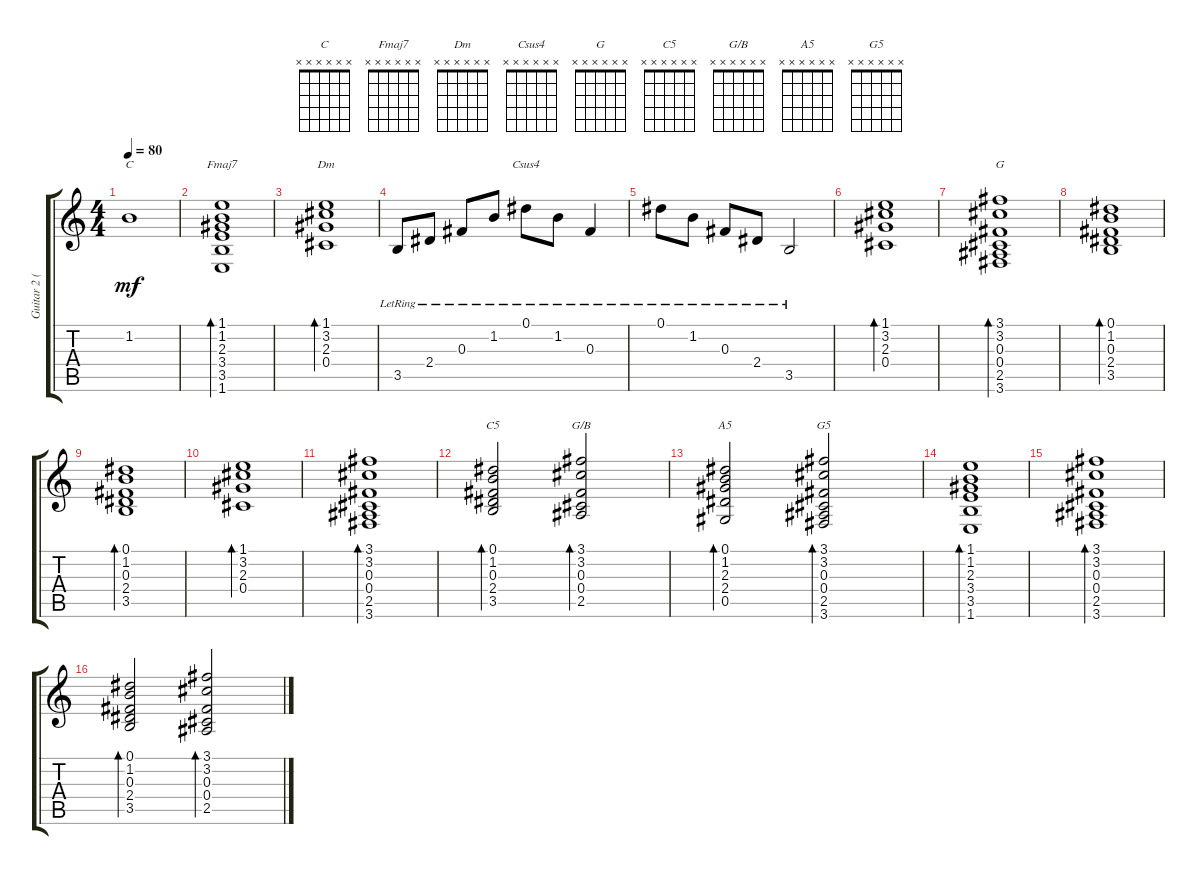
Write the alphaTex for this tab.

\track ("Guitar 2 (Izzy)" "Guitar 2 (") {instrument electricguitarjazz}
\staff {score tabs}
\tuning (Eb4 Bb3 Gb3 Db3 Ab2 Eb2) {hide}
\chord ("C" x x x x x x)
\chord ("Fmaj7" x x x x x x)
\chord ("Dm" x x x x x x)
\chord ("Csus4" x x x x x x)
\chord ("G" x x x x x x)
\chord ("C5" x x x x x x)
\chord ("G/B" x x x x x x)
\chord ("A5" x x x x x x)
\chord ("G5" x x x x x x)
\ts (4 4)
\tempo 80
\clef g2
\ks c
1.2{t}.1{ch "C" dy mf} |
(1.1 1.2 2.3 3.4 3.5 1.6).1{bd 120 ch "Fmaj7"} |
(1.1 3.2 2.3 0.4).1{bd 120 ch "Dm"} |
3.5{lr}.8 2.4{lr}.8 0.3{lr}.8 1.2{lr}.8 0.1{lr}.8{ch "Csus4"} 1.2{lr}.8 0.3{lr}.4 |
0.1{lr}.8 1.2{lr}.8 0.3{lr}.8 2.4{lr}.8 3.5{lr}.2 |
(1.1 3.2 2.3 0.4).1{bd 120} |
(3.1 3.2 0.3 0.4 2.5 3.6).1{bd 120 ch "G"} |
(0.1 1.2 0.3 2.4 3.5).1{bd 120} |
(0.1 1.2 0.3 2.4 3.5).1{bd 120} |
(1.1 3.2 2.3 0.4).1{bd 120} |
(3.1 3.2 0.3 0.4 2.5 3.6).1{bd 120} |
(0.1 1.2 0.3 2.4 3.5).2{bd 60 ch "C5"} (3.1 3.2 0.3 0.4 2.5).2{bd 60 ch "G/B"} |
(0.1 1.2 2.3 2.4 0.5).2{bd 60 ch "A5"} (3.1 3.2 0.3 0.4 2.5 3.6).2{bd 60 ch "G5"} |
(1.1 1.2 2.3 3.4 3.5 1.6).1{bd 60} |
(3.1 3.2 0.3 0.4 2.5 3.6).1{bd 60} |
(0.1 1.2 0.3 2.4 3.5).2{bd 60} (3.1 3.2 0.3 0.4 2.5).2{bd 60}
